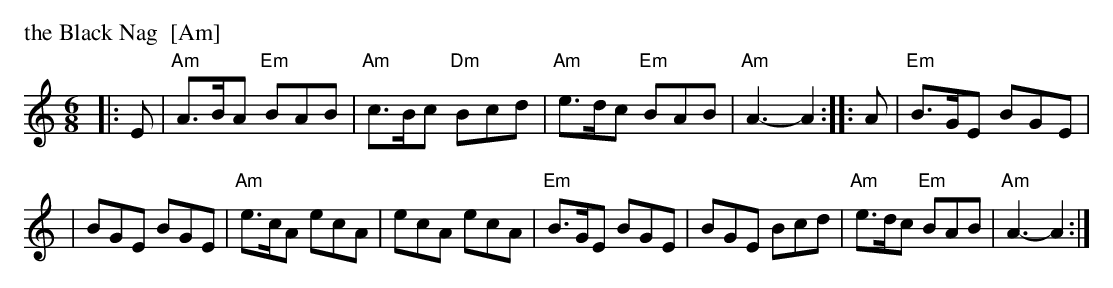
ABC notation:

X:1
P: the Black Nag  [Am]
M: 6/8
L: 1/8
K: Am
|: E \
| "Am"A>BA "Em"BAB | "Am"c>Bc "Dm"Bcd | "Am"e>dc "Em"BAB | "Am"A3- A2 :: A | "Em"B>GE BGE |
| BGE BGE | "Am"e>cA ecA | ecA ecA | "Em"B>GE BGE | BGE Bcd | "Am"e>dc "Em"BAB | "Am"A3- A2 :|
